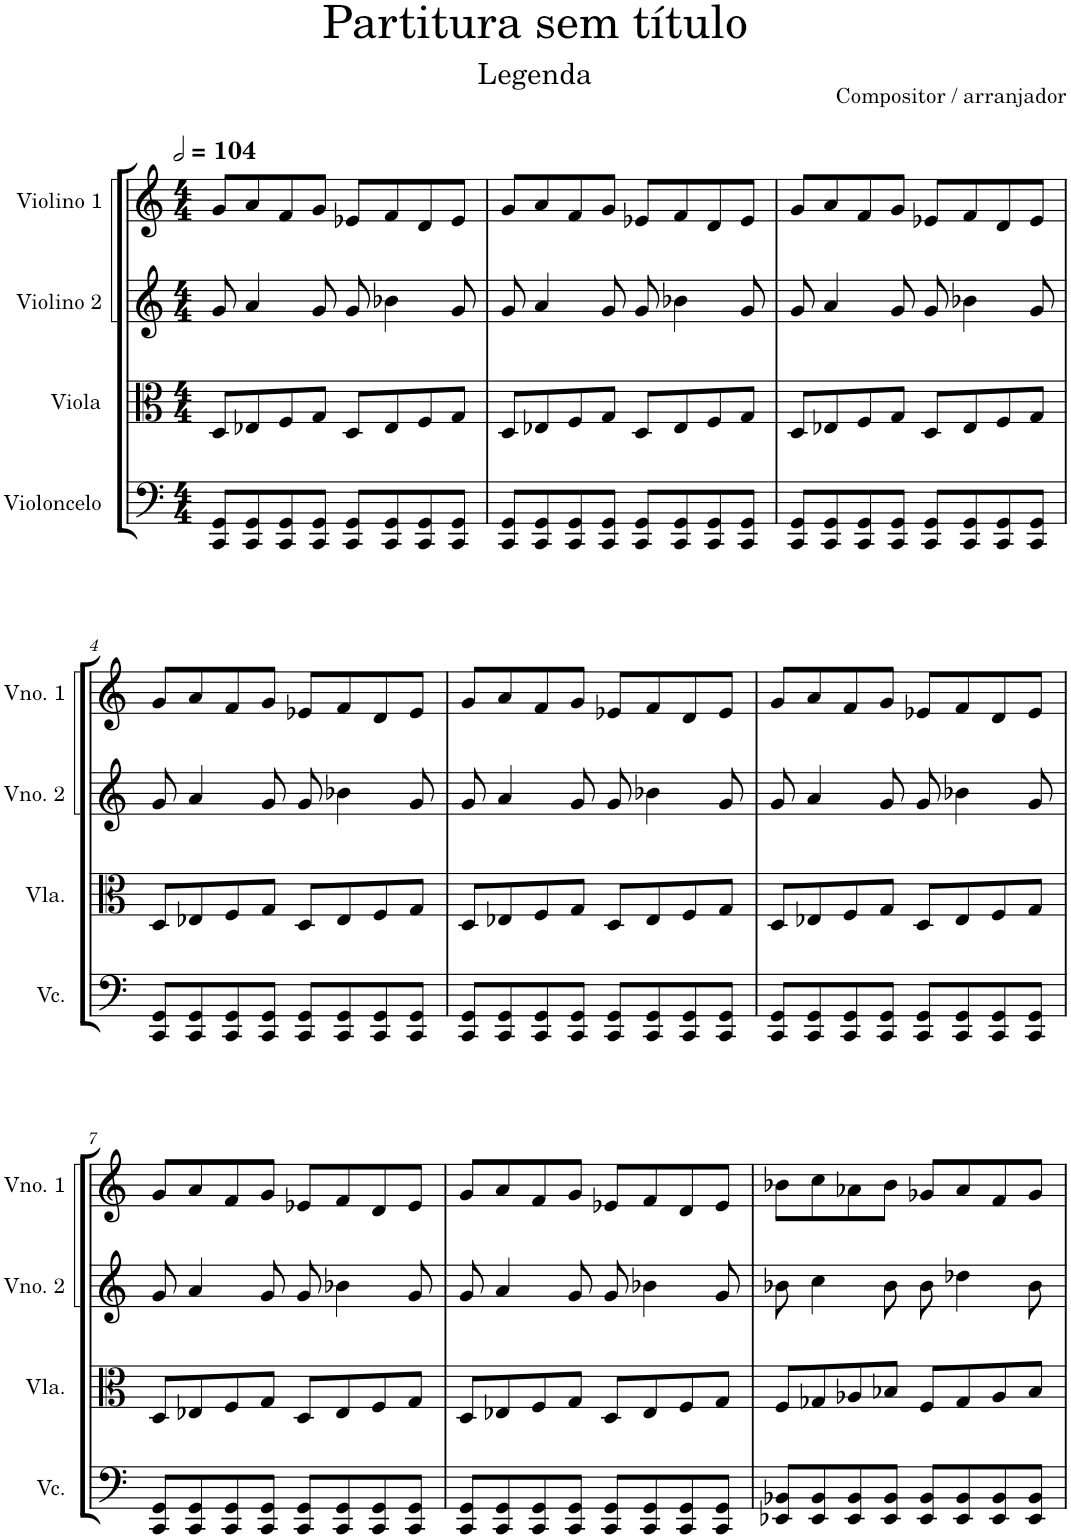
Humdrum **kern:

**kern	**kern	**kern	**kern
*part4	*part3	*part2	*part1
*staff4	*staff3	*staff2	*staff1
*I"Violoncelo	*I"Viola	*I"Violino 2	*I"Violino 1
*I'Vc.	*I'Vla.	*I'Vno. 2	*I'Vno. 1
*clefF4	*clefC3	*clefG2	*clefG2
*k[]	*k[]	*k[]	*k[]
*M4/4	*M4/4	*M4/4	*M4/4
*MM208	*MM208	*MM208	*MM208
=1	=1	=1	=1
8CC/ 8GG/L	8D/L	8g/	8g/L
8CC/ 8GG/	8E-X/	4a/	8a/
8CC/ 8GG/	8F/	.	8f/
8CC/ 8GG/J	8G/J	8g/	8g/J
8CC/ 8GG/L	8D/L	8g/	8e-X/L
8CC/ 8GG/	8E-/	4b-X\	8f/
8CC/ 8GG/	8F/	.	8d/
8CC/ 8GG/J	8G/J	8g/	8e-/J
=2	=2	=2	=2
8CC/ 8GG/L	8D/L	8g/	8g/L
8CC/ 8GG/	8E-X/	4a/	8a/
8CC/ 8GG/	8F/	.	8f/
8CC/ 8GG/J	8G/J	8g/	8g/J
8CC/ 8GG/L	8D/L	8g/	8e-X/L
8CC/ 8GG/	8E-/	4b-X\	8f/
8CC/ 8GG/	8F/	.	8d/
8CC/ 8GG/J	8G/J	8g/	8e-/J
=3	=3	=3	=3
8CC/ 8GG/L	8D/L	8g/	8g/L
8CC/ 8GG/	8E-X/	4a/	8a/
8CC/ 8GG/	8F/	.	8f/
8CC/ 8GG/J	8G/J	8g/	8g/J
8CC/ 8GG/L	8D/L	8g/	8e-X/L
8CC/ 8GG/	8E-/	4b-X\	8f/
8CC/ 8GG/	8F/	.	8d/
8CC/ 8GG/J	8G/J	8g/	8e-/J
!!LO:LB:g=z
=4	=4	=4	=4
8CC/ 8GG/L	8D/L	8g/	8g/L
8CC/ 8GG/	8E-X/	4a/	8a/
8CC/ 8GG/	8F/	.	8f/
8CC/ 8GG/J	8G/J	8g/	8g/J
8CC/ 8GG/L	8D/L	8g/	8e-X/L
8CC/ 8GG/	8E-/	4b-X\	8f/
8CC/ 8GG/	8F/	.	8d/
8CC/ 8GG/J	8G/J	8g/	8e-/J
=5	=5	=5	=5
8CC/ 8GG/L	8D/L	8g/	8g/L
8CC/ 8GG/	8E-X/	4a/	8a/
8CC/ 8GG/	8F/	.	8f/
8CC/ 8GG/J	8G/J	8g/	8g/J
8CC/ 8GG/L	8D/L	8g/	8e-X/L
8CC/ 8GG/	8E-/	4b-X\	8f/
8CC/ 8GG/	8F/	.	8d/
8CC/ 8GG/J	8G/J	8g/	8e-/J
=6	=6	=6	=6
8CC/ 8GG/L	8D/L	8g/	8g/L
8CC/ 8GG/	8E-X/	4a/	8a/
8CC/ 8GG/	8F/	.	8f/
8CC/ 8GG/J	8G/J	8g/	8g/J
8CC/ 8GG/L	8D/L	8g/	8e-X/L
8CC/ 8GG/	8E-/	4b-X\	8f/
8CC/ 8GG/	8F/	.	8d/
8CC/ 8GG/J	8G/J	8g/	8e-/J
!!LO:LB:g=z
=7	=7	=7	=7
8CC/ 8GG/L	8D/L	8g/	8g/L
8CC/ 8GG/	8E-X/	4a/	8a/
8CC/ 8GG/	8F/	.	8f/
8CC/ 8GG/J	8G/J	8g/	8g/J
8CC/ 8GG/L	8D/L	8g/	8e-X/L
8CC/ 8GG/	8E-/	4b-X\	8f/
8CC/ 8GG/	8F/	.	8d/
8CC/ 8GG/J	8G/J	8g/	8e-/J
=8	=8	=8	=8
8CC/ 8GG/L	8D/L	8g/	8g/L
8CC/ 8GG/	8E-X/	4a/	8a/
8CC/ 8GG/	8F/	.	8f/
8CC/ 8GG/J	8G/J	8g/	8g/J
8CC/ 8GG/L	8D/L	8g/	8e-X/L
8CC/ 8GG/	8E-/	4b-X\	8f/
8CC/ 8GG/	8F/	.	8d/
8CC/ 8GG/J	8G/J	8g/	8e-/J
=9	=9	=9	=9
8EE-X/ 8BB-X/L	8F/L	8b-X\	8b-X\L
8EE-/ 8BB-/	8G-X/	4cc\	8cc\
8EE-/ 8BB-/	8A-X/	.	8a-X\
8EE-/ 8BB-/J	8B-X/J	8b-\	8b-\J
8EE-/ 8BB-/L	8F/L	8b-\	8g-X/L
8EE-/ 8BB-/	8G-/	4dd-X\	8a-/
8EE-/ 8BB-/	8A-/	.	8f/
8EE-/ 8BB-/J	8B-/J	8b-\	8g-/J
=	=	=	=
*-	*-	*-	*-
